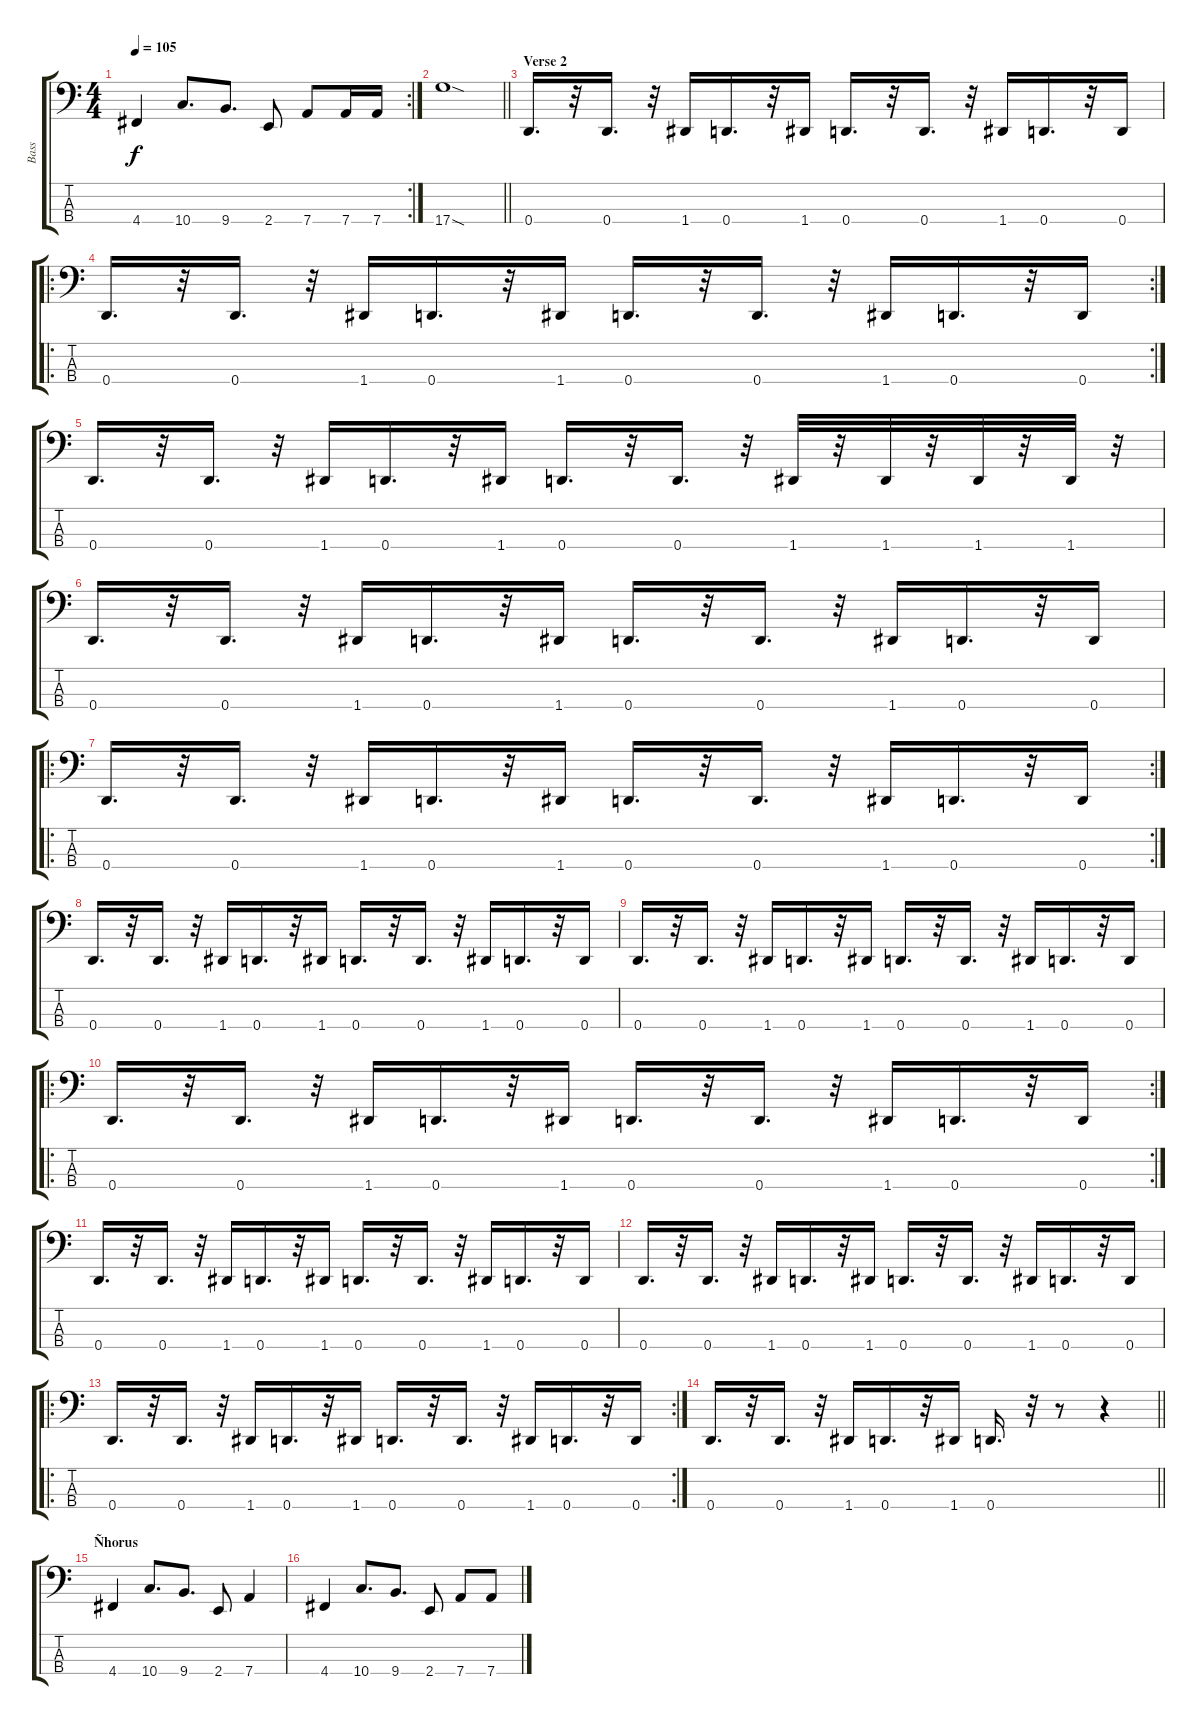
\track ("Bass" "Bass") {instrument electricbassfinger}
\staff {score tabs}
\tuning (G2 D2 A1 D1) {hide}
\rc 2
\ts (4 4)
\tempo 105
\clef f4
\ks c
4.4.4{dy f} 10.4.8{d} 9.4.8{d} 2.4.8 7.4.8 7.4.16 7.4.16 |
\barLineRight lightlight
17.4{sod}.1 |
\section ("" "Verse 2")
0.4.16{d} r.32 0.4.16{d} r.32 1.4.16 0.4.16{d} r.32 1.4.16 0.4.16{d} r.32 0.4.16{d} r.32 1.4.16 0.4.16{d} r.32 0.4.16 |
\ro
\rc 2
0.4.16{d} r.32 0.4.16{d} r.32 1.4.16 0.4.16{d} r.32 1.4.16 0.4.16{d} r.32 0.4.16{d} r.32 1.4.16 0.4.16{d} r.32 0.4.16 |
0.4.16{d} r.32 0.4.16{d} r.32 1.4.16 0.4.16{d} r.32 1.4.16 0.4.16{d} r.32 0.4.16{d} r.32 1.4.32 r.32 1.4.32 r.32 1.4.32 r.32 1.4.32 r.32 |
0.4.16{d} r.32 0.4.16{d} r.32 1.4.16 0.4.16{d} r.32 1.4.16 0.4.16{d} r.32 0.4.16{d} r.32 1.4.16 0.4.16{d} r.32 0.4.16 |
\ro
\rc 2
0.4.16{d} r.32 0.4.16{d} r.32 1.4.16 0.4.16{d} r.32 1.4.16 0.4.16{d} r.32 0.4.16{d} r.32 1.4.16 0.4.16{d} r.32 0.4.16 |
0.4.16{d} r.32 0.4.16{d} r.32 1.4.16 0.4.16{d} r.32 1.4.16 0.4.16{d} r.32 0.4.16{d} r.32 1.4.16 0.4.16{d} r.32 0.4.16 |
0.4.16{d} r.32 0.4.16{d} r.32 1.4.16 0.4.16{d} r.32 1.4.16 0.4.16{d} r.32 0.4.16{d} r.32 1.4.16 0.4.16{d} r.32 0.4.16 |
\ro
\rc 2
0.4.16{d} r.32 0.4.16{d} r.32 1.4.16 0.4.16{d} r.32 1.4.16 0.4.16{d} r.32 0.4.16{d} r.32 1.4.16 0.4.16{d} r.32 0.4.16 |
0.4.16{d} r.32 0.4.16{d} r.32 1.4.16 0.4.16{d} r.32 1.4.16 0.4.16{d} r.32 0.4.16{d} r.32 1.4.16 0.4.16{d} r.32 0.4.16 |
0.4.16{d} r.32 0.4.16{d} r.32 1.4.16 0.4.16{d} r.32 1.4.16 0.4.16{d} r.32 0.4.16{d} r.32 1.4.16 0.4.16{d} r.32 0.4.16 |
\ro
\rc 2
0.4.16{d} r.32 0.4.16{d} r.32 1.4.16 0.4.16{d} r.32 1.4.16 0.4.16{d} r.32 0.4.16{d} r.32 1.4.16 0.4.16{d} r.32 0.4.16 |
\barLineRight lightlight
0.4.16{d} r.32 0.4.16{d} r.32 1.4.16 0.4.16{d} r.32 1.4.16 0.4.16{d} r.32 r.8 r.4 |
\section ("" "Ñhorus")
4.4.4 10.4.8{d} 9.4.8{d} 2.4.8 7.4.4 |
4.4.4 10.4.8{d} 9.4.8{d} 2.4.8 7.4.8 7.4.8
